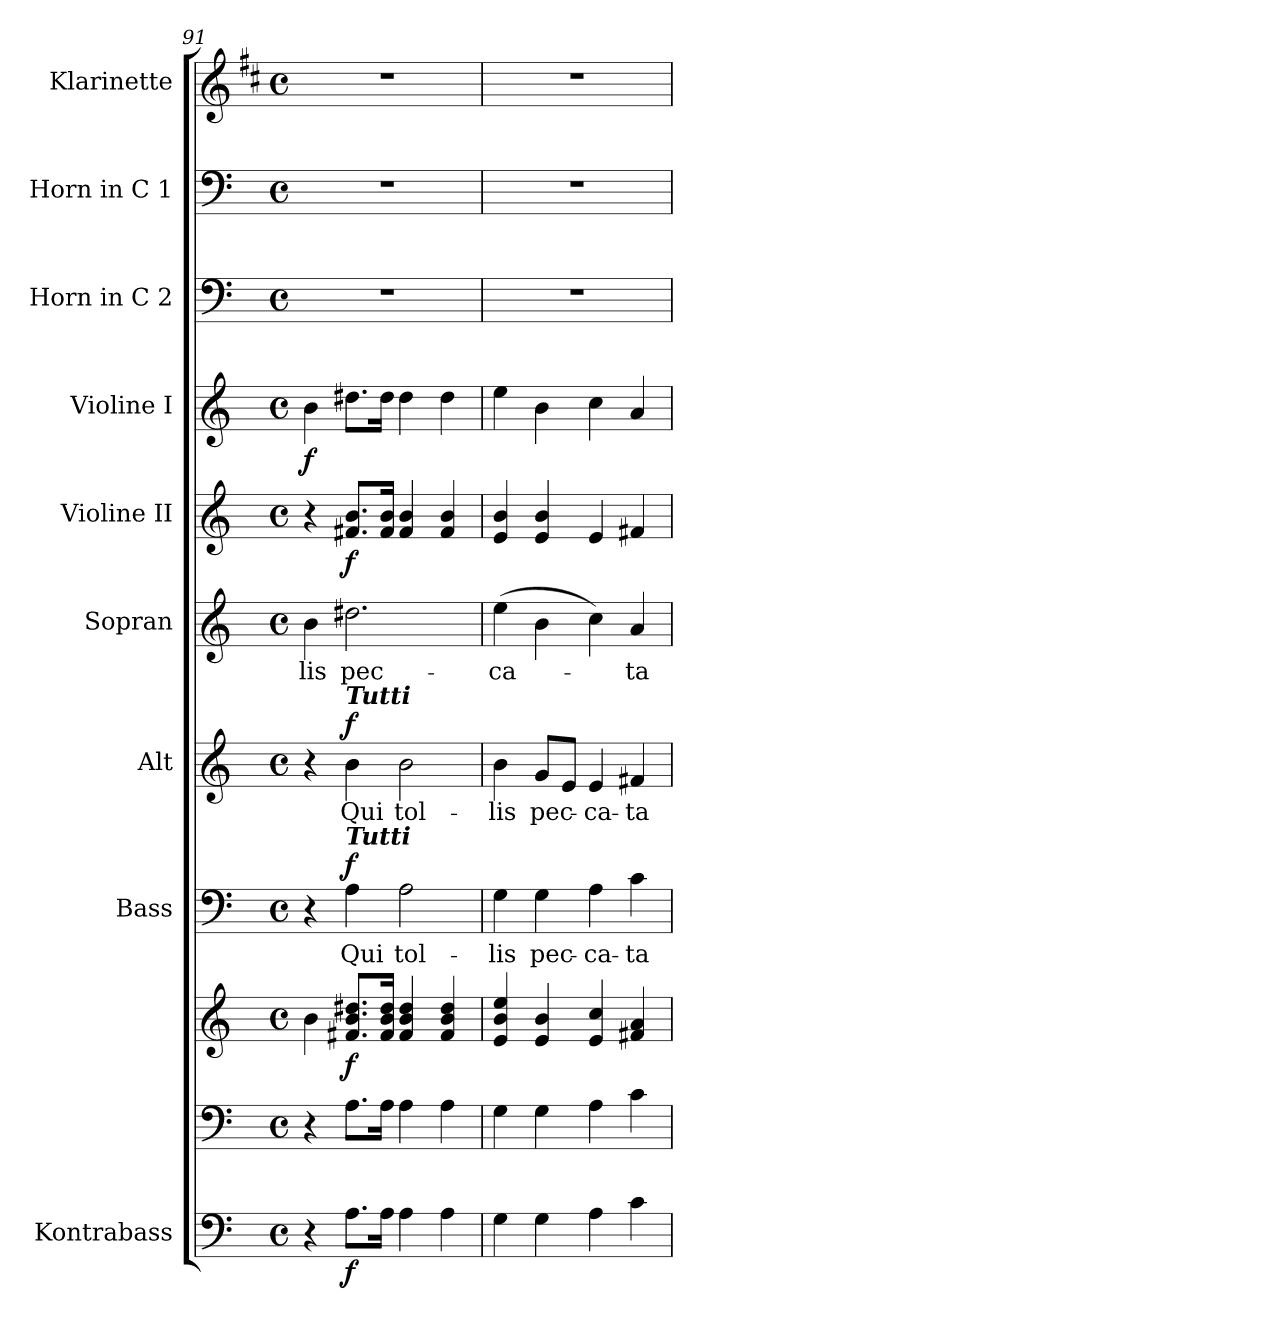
**kern	**dynam	**kern	**kern	**dynam	**kern	**text	**dynam	**kern	**text	**dynam	**kern	**text	**kern	**dynam	**kern	**dynam	**kern	**kern	**kern
*part10	*part10	*part9	*part9	*part9	*part8	*part8	*part8	*part7	*part7	*part7	*part6	*part6	*part5	*part5	*part4	*part4	*part3	*part2	*part1
*staff11	*staff11	*staff10	*staff9	*staff9/10	*staff8	*staff8	*staff8	*staff7	*staff7	*staff7	*staff6	*staff6	*staff5	*staff5	*staff4	*staff4	*staff3	*staff2	*staff1
*I"Kontrabass	*	*	*	*	*I"Bass	*	*	*I"Alt	*	*	*I"Sopran	*	*I"Violine II	*	*I"Violine I	*	*I"Horn in C 2	*I"Horn in C 1	*I"Klarinette
*I'Kb.	*	*	*	*	*I'B.	*	*	*I'A.	*	*	*I'S.	*	*I'Vl. II	*	*I'Vl. I	*	*I'Horn 2	*I'Horn 1	*I'Kl.
*clefF4	*	*clefF4	*clefG2	*	*clefF4	*	*	*clefG2	*	*	*clefG2	*	*clefG2	*	*clefG2	*	*clefF4	*clefF4	*clefG2
*ITrd7c12	*	*	*	*	*	*	*	*	*	*	*	*	*	*	*	*	*	*	*ITrd1c2
*k[]	*	*k[]	*k[]	*	*k[]	*	*	*k[]	*	*	*k[]	*	*k[]	*	*k[]	*	*k[]	*k[]	*k[]
*C:	*	*C:	*C:	*	*C:	*	*	*C:	*	*	*C:	*	*C:	*	*C:	*	*C:	*C:	*C:
*M4/4	*	*M4/4	*M4/4	*	*M4/4	*	*	*M4/4	*	*	*M4/4	*	*M4/4	*	*M4/4	*	*M4/4	*M4/4	*M4/4
*met(c)	*	*met(c)	*met(c)	*	*met(c)	*	*	*met(c)	*	*	*met(c)	*	*met(c)	*	*met(c)	*	*met(c)	*met(c)	*met(c)
=91	=91	=91	=91	=91	=91	=91	=91	=91	=91	=91	=91	=91	=91	=91	=91	=91	=91	=91	=91
!	!	!	!	!	!	!	!	!	!	!	!	!LO:LY:b	!	!	!	!LO:DY:b	!	!	!
4r	.	4r	4b\	.	4r	.	.	4r	.	.	4b\	-lis	4r	.	4b\	f	1r	1r	1r
!	!	!	!	!	!	!	!	!LO:TX:a:Bi:t=Tutti	!	!	!	!	!	!	!	!	!	!	!
!	!	!	!	!	!LO:TX:a:Bi:t=Tutti	!	!	!	!	!	!	!	!	!	!	!	!	!	!
!	!LO:DY:b	!	!	!LO:DY:b	!	!LO:LY:b	!LO:DY:a	!	!LO:LY:b	!LO:DY:a	!	!LO:LY:b	!	!LO:DY:b	!	!	!	!	!
8.AA\L	f	8.A\L	8.f#X/ 8.b/ 8.dd#X/L	f	4A\	Qui	f	4b\	Qui	f	2.dd#X\	pec-	8.f#X/ 8.b/L	f	8.dd#X\L	.	.	.	.
16AA\Jk	.	16A\Jk	16f#/ 16b/ 16dd#/Jk	.	.	.	.	.	.	.	.	.	16f#/ 16b/Jk	.	16dd#\Jk	.	.	.	.
!	!	!	!	!	!	!LO:LY:b	!	!	!LO:LY:b	!	!	!	!	!	!	!	!	!	!
4AA\	.	4A\	4f#/ 4b/ 4dd#/	.	2A\	tol-	.	2b\	tol-	.	.	.	4f#/ 4b/	.	4dd#\	.	.	.	.
4AA\	.	4A\	4f#/ 4b/ 4dd#/	.	.	.	.	.	.	.	.	.	4f#/ 4b/	.	4dd#\	.	.	.	.
=92	=92	=92	=92	=92	=92	=92	=92	=92	=92	=92	=92	=92	=92	=92	=92	=92	=92	=92	=92
!	!	!	!	!	!	!LO:LY:b	!	!	!LO:LY:b	!	!	!LO:LY:b	!	!	!	!	!	!	!
4GG\	.	4G\	4e/ 4b/ 4ee/	.	4G\	-lis	.	4b\	-lis	.	(>4ee\	-ca-	4e/ 4b/	.	4ee\	.	1r	1r	1r
!	!	!	!	!	!	!LO:LY:b	!	!	!LO:LY:b	!	!	!	!	!	!	!	!	!	!
4GG\	.	4G\	4e/ 4b/	.	4G\	pec-	.	8g/L	pec-	.	4b\	.	4e/ 4b/	.	4b\	.	.	.	.
.	.	.	.	.	.	.	.	8e/J	.	.	.	.	.	.	.	.	.	.	.
!	!	!	!	!	!	!LO:LY:b	!	!	!LO:LY:b	!	!	!	!	!	!	!	!	!	!
4AA\	.	4A\	4e/ 4cc/	.	4A\	-ca-	.	4e/	-ca-	.	4cc\)	.	4e/	.	4cc\	.	.	.	.
!	!	!	!	!	!	!LO:LY:b	!	!	!LO:LY:b	!	!	!LO:LY:b	!	!	!	!	!	!	!
4C\	.	4c\	4f#X/ 4a/	.	4c\	-ta	.	4f#X/	-ta	.	4a/	-ta	4f#X/	.	4a/	.	.	.	.
=	=	=	=	=	=	=	=	=	=	=	=	=	=	=	=	=	=	=	=
*-	*-	*-	*-	*-	*-	*-	*-	*-	*-	*-	*-	*-	*-	*-	*-	*-	*-	*-	*-
